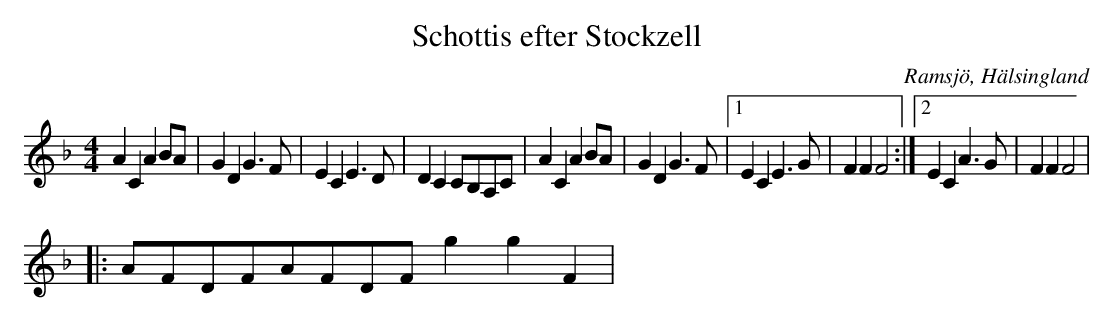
X:1
T: Schottis efter Stockzell
O: Ramsjö, Hälsingland
M: 4/4
L: 1/8
K: F
A2 C2 A2 BA|G2 D2 G2>F2|E2 C2 E2>D2|D2 C2 CB,A,C|A2 C2 A2 BA|G2 D2 G2>F2|1 E2 C2 E2>G2|F2 F2 F4:|2 E2 C2 A2>G2|F2 F2 F4|
|:AFDFAFDF g2 g2 F2|
